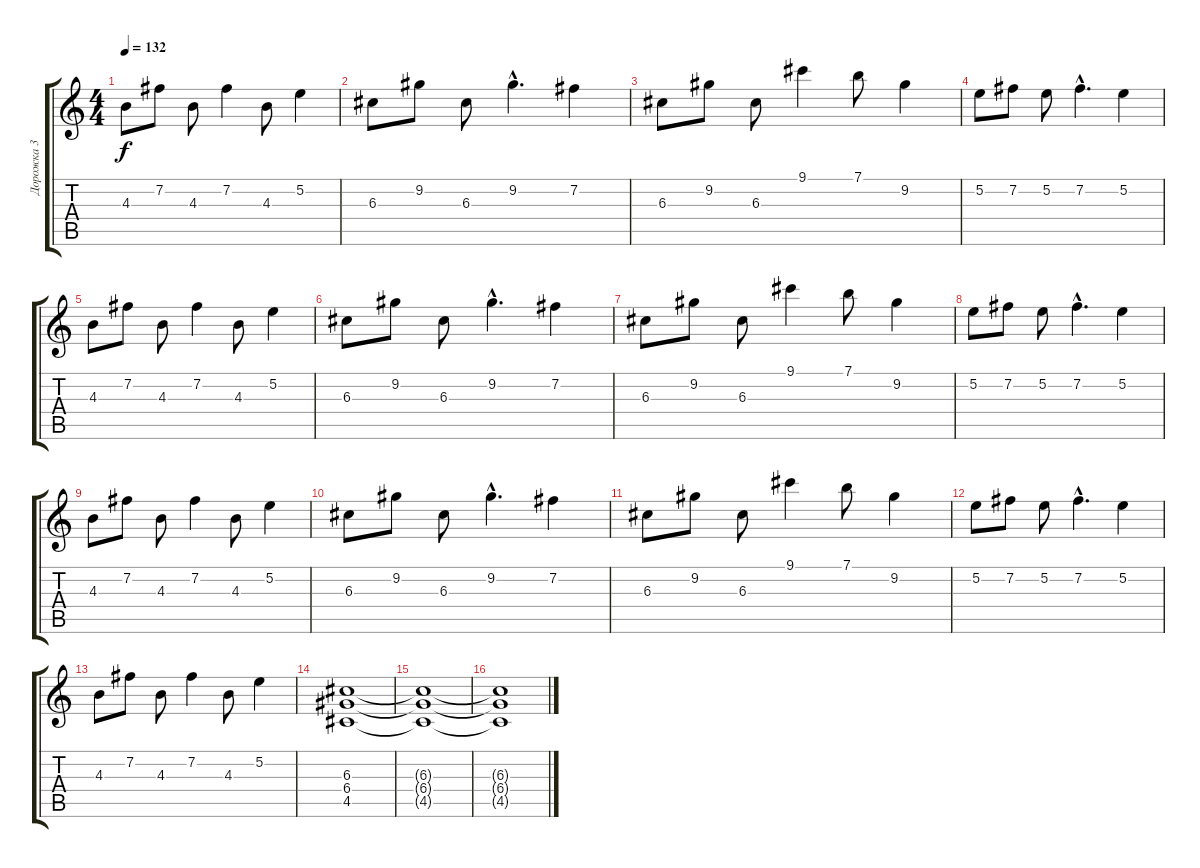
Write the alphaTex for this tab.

\track ("Дорожка 3" "Дорожка 3") {instrument distortionguitar}
\staff {score tabs}
\tuning (E4 B3 G3 D3 A2 E2) {hide}
\ts (4 4)
\tempo 132
\clef g2
\ks c
4.3.8{dy f} 7.2.8 4.3.8 7.2.4 4.3.8 5.2.4 |
6.3.8 9.2.8 6.3.8 9.2{hac}.4{d} 7.2.4 |
6.3.8 9.2.8 6.3.8 9.1.4 7.1.8 9.2.4 |
5.2.8 7.2.8 5.2.8 7.2{hac}.4{d} 5.2.4 |
4.3.8 7.2.8 4.3.8 7.2.4 4.3.8 5.2.4 |
6.3.8 9.2.8 6.3.8 9.2{hac}.4{d} 7.2.4 |
6.3.8 9.2.8 6.3.8 9.1.4 7.1.8 9.2.4 |
5.2.8 7.2.8 5.2.8 7.2{hac}.4{d} 5.2.4 |
4.3.8 7.2.8 4.3.8 7.2.4 4.3.8 5.2.4 |
6.3.8 9.2.8 6.3.8 9.2{hac}.4{d} 7.2.4 |
6.3.8 9.2.8 6.3.8 9.1.4 7.1.8 9.2.4 |
5.2.8 7.2.8 5.2.8 7.2{hac}.4{d} 5.2.4 |
4.3.8 7.2.8 4.3.8 7.2.4 4.3.8 5.2.4 |
(6.3 6.4 4.5).1 |
(6.3{t} 6.4{t} 4.5{t}).1 |
(6.3{t} 6.4{t} 4.5{t}).1
